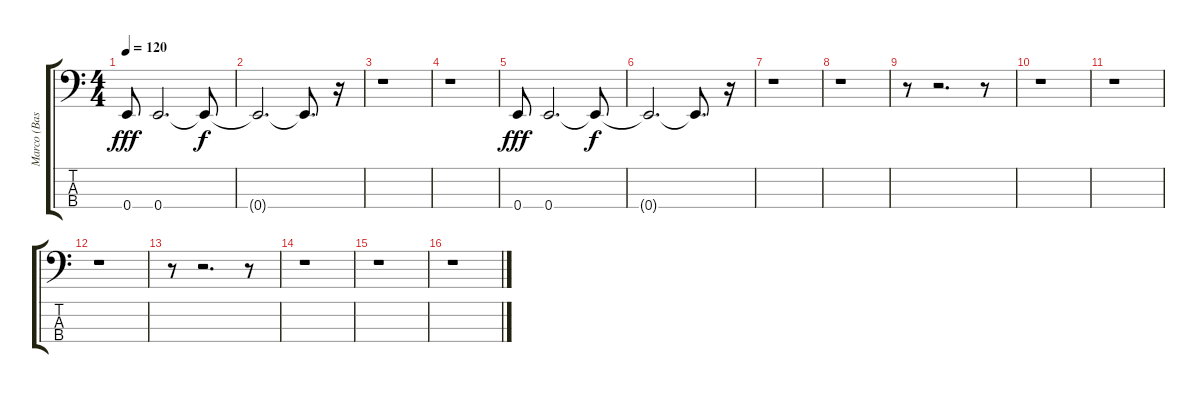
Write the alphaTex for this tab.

\track ("Marco (Bass)" "Marco (Bas") {instrument electricbasspick}
\staff {score tabs}
\tuning (G2 D2 A1 E1) {hide}
\ts (4 4)
\tempo 120
\clef f4
\ks c
0.4.8{dy fff} 0.4.2{d} 0.4{t}.8{dy f} |
0.4{t}.2{d} 0.4{t}.8{d} r.16 |
r.1 |
r.1 |
0.4.8{dy fff} 0.4.2{d} 0.4{t}.8{dy f} |
0.4{t}.2{d} 0.4{t}.8{d} r.16 |
r.1 |
r.1 |
r.8 r.2{d} r.8 |
r.1 |
r.1 |
r.1 |
r.8 r.2{d} r.8 |
r.1 |
r.1 |
r.1
